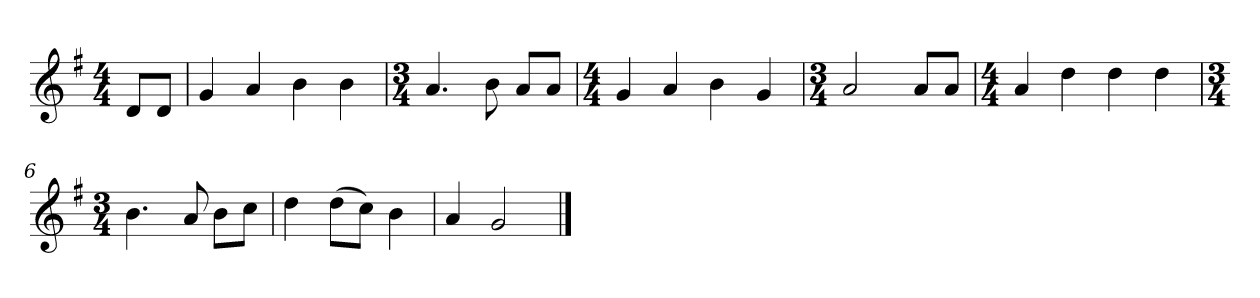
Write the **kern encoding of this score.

**kern
*part1
*staff1
*k[f#]
*M4/4
*MM120
=
8dL
8dJ
=1
4g
4a
4b
4b
=2
*M3/4
4.a
8b
8aL
8aJ
=3
*M4/4
4g
4a
4b
4g
=4
*M3/4
2a
8aL
8aJ
=5
*M4/4
4a
4dd
4dd
4dd
=6
*M3/4
4.b
8a
8bL
8ccJ
=7
4dd
(8ddL
8ccJ)
4b
=8
4a
2g
==
*-
